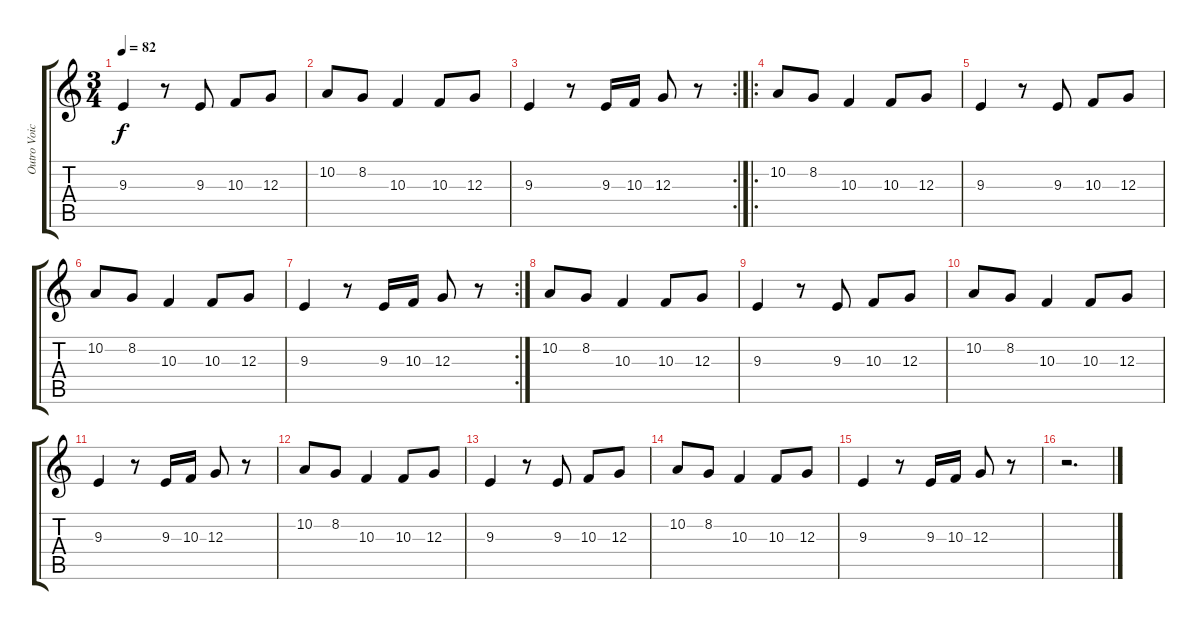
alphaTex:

\track ("Outro Voice 1" "Outro Voic") {instrument flute}
\staff {score tabs}
\tuning (E4 B3 G3 D3 A2 E2) {hide}
\ts (3 4)
\tempo 82
\clef g2
\ks c
9.3.4{dy f} r.8 9.3.8 10.3.8 12.3.8 |
10.2.8 8.2.8 10.3.4 10.3.8 12.3.8 |
\rc 2
9.3.4 r.8 9.3.16 10.3.16 12.3.8 r.8 |
\ro
10.2.8 8.2.8 10.3.4 10.3.8 12.3.8 |
9.3.4 r.8 9.3.8 10.3.8 12.3.8 |
10.2.8 8.2.8 10.3.4 10.3.8 12.3.8 |
\rc 2
9.3.4 r.8 9.3.16 10.3.16 12.3.8 r.8 |
10.2.8 8.2.8 10.3.4 10.3.8 12.3.8 |
9.3.4 r.8 9.3.8 10.3.8 12.3.8 |
10.2.8 8.2.8 10.3.4 10.3.8 12.3.8 |
9.3.4 r.8 9.3.16 10.3.16 12.3.8 r.8 |
10.2.8 8.2.8 10.3.4 10.3.8 12.3.8 |
9.3.4 r.8 9.3.8 10.3.8 12.3.8 |
10.2.8 8.2.8 10.3.4 10.3.8 12.3.8 |
9.3.4 r.8 9.3.16 10.3.16 12.3.8 r.8 |
r.2{d}
